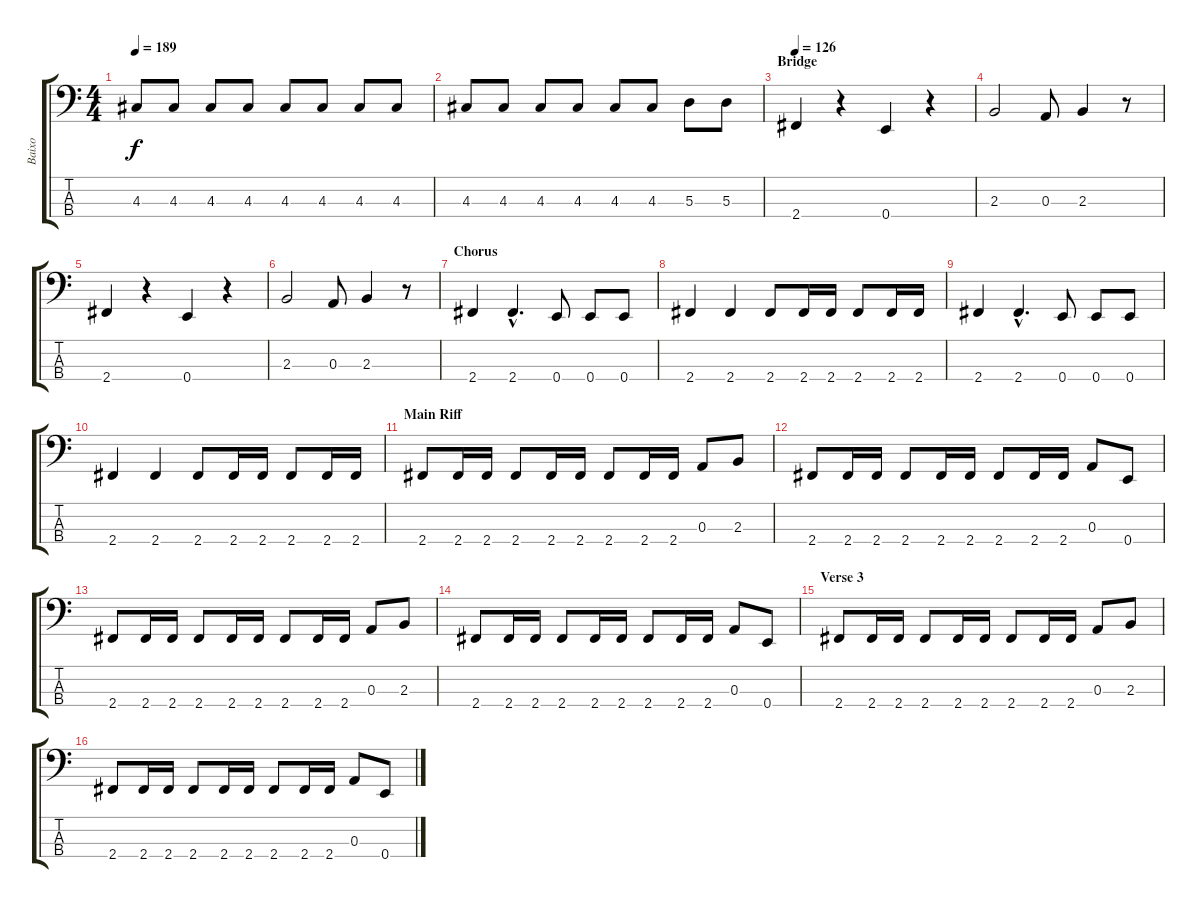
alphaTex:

\track ("Baixo" "Baixo") {instrument electricbasspick}
\staff {score tabs}
\tuning (G2 D2 A1 E1) {hide}
\ts (4 4)
\tempo 189
\clef f4
\ks c
4.3.8{dy f} 4.3.8 4.3.8 4.3.8 4.3.8 4.3.8 4.3.8 4.3.8 |
4.3.8 4.3.8 4.3.8 4.3.8 4.3.8 4.3.8 5.3.8 5.3.8 |
\section ("" "Bridge")
\tempo 126
2.4.4 r.4 0.4.4 r.4 |
2.3.2 0.3.8 2.3.4 r.8 |
2.4.4 r.4 0.4.4 r.4 |
2.3.2 0.3.8 2.3.4 r.8 |
\section ("" "Chorus")
2.4.4 2.4{hac}.4{d} 0.4.8 0.4.8 0.4.8 |
2.4.4 2.4.4 2.4.8 2.4.16 2.4.16 2.4.8 2.4.16 2.4.16 |
2.4.4 2.4{hac}.4{d} 0.4.8 0.4.8 0.4.8 |
2.4.4 2.4.4 2.4.8 2.4.16 2.4.16 2.4.8 2.4.16 2.4.16 |
\section ("" "Main Riff")
2.4.8 2.4.16 2.4.16 2.4.8 2.4.16 2.4.16 2.4.8 2.4.16 2.4.16 0.3.8 2.3.8 |
2.4.8 2.4.16 2.4.16 2.4.8 2.4.16 2.4.16 2.4.8 2.4.16 2.4.16 0.3.8 0.4.8 |
2.4.8 2.4.16 2.4.16 2.4.8 2.4.16 2.4.16 2.4.8 2.4.16 2.4.16 0.3.8 2.3.8 |
2.4.8 2.4.16 2.4.16 2.4.8 2.4.16 2.4.16 2.4.8 2.4.16 2.4.16 0.3.8 0.4.8 |
\section ("" "Verse 3")
2.4.8 2.4.16 2.4.16 2.4.8 2.4.16 2.4.16 2.4.8 2.4.16 2.4.16 0.3.8 2.3.8 |
2.4.8 2.4.16 2.4.16 2.4.8 2.4.16 2.4.16 2.4.8 2.4.16 2.4.16 0.3.8 0.4.8
